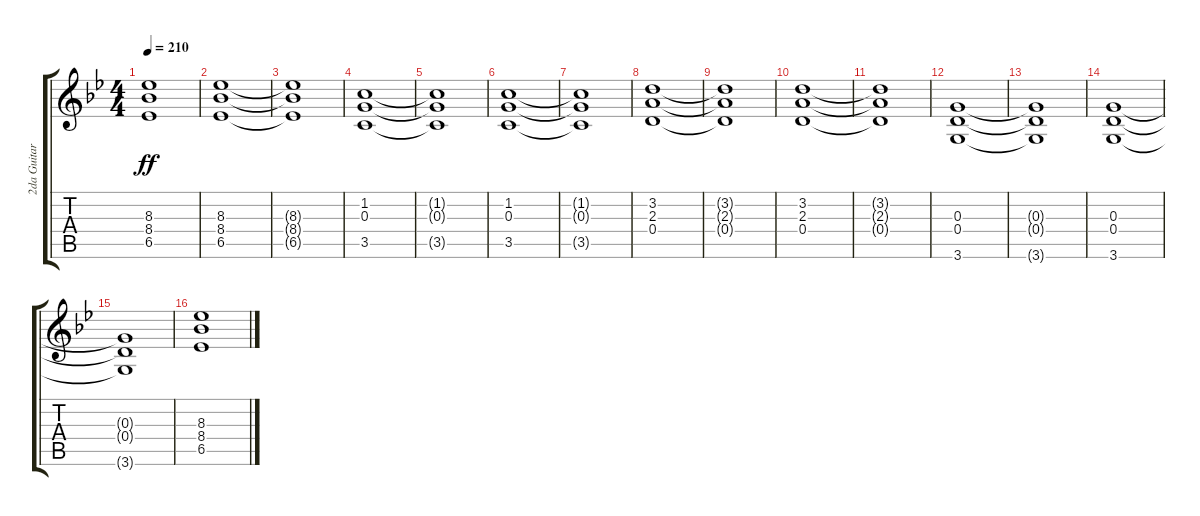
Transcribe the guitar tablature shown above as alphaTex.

\track ("2da Guitarra" "2da Guitar") {instrument overdrivenguitar}
\staff {score tabs}
\tuning (E4 B3 G3 D3 A2 E2) {hide}
\ts (4 4)
\tempo 210
\clef g2
\ks gminor
(8.3{t} 8.4{t} 6.5{t}).1{dy ff} |
(8.3 8.4 6.5).1 |
(8.3{t} 8.4{t} 6.5{t}).1 |
(1.2 0.3 3.5).1 |
(1.2{t} 0.3{t} 3.5{t}).1 |
(1.2 0.3 3.5).1 |
(1.2{t} 0.3{t} 3.5{t}).1 |
(3.2 2.3 0.4).1 |
(3.2{t} 2.3{t} 0.4{t}).1 |
(3.2 2.3 0.4).1 |
(3.2{t} 2.3{t} 0.4{t}).1 |
(0.3 0.4 3.6).1 |
(0.3{t} 0.4{t} 3.6{t}).1 |
(0.3 0.4 3.6).1 |
(0.3{t} 0.4{t} 3.6{t}).1 |
(8.3 8.4 6.5).1
